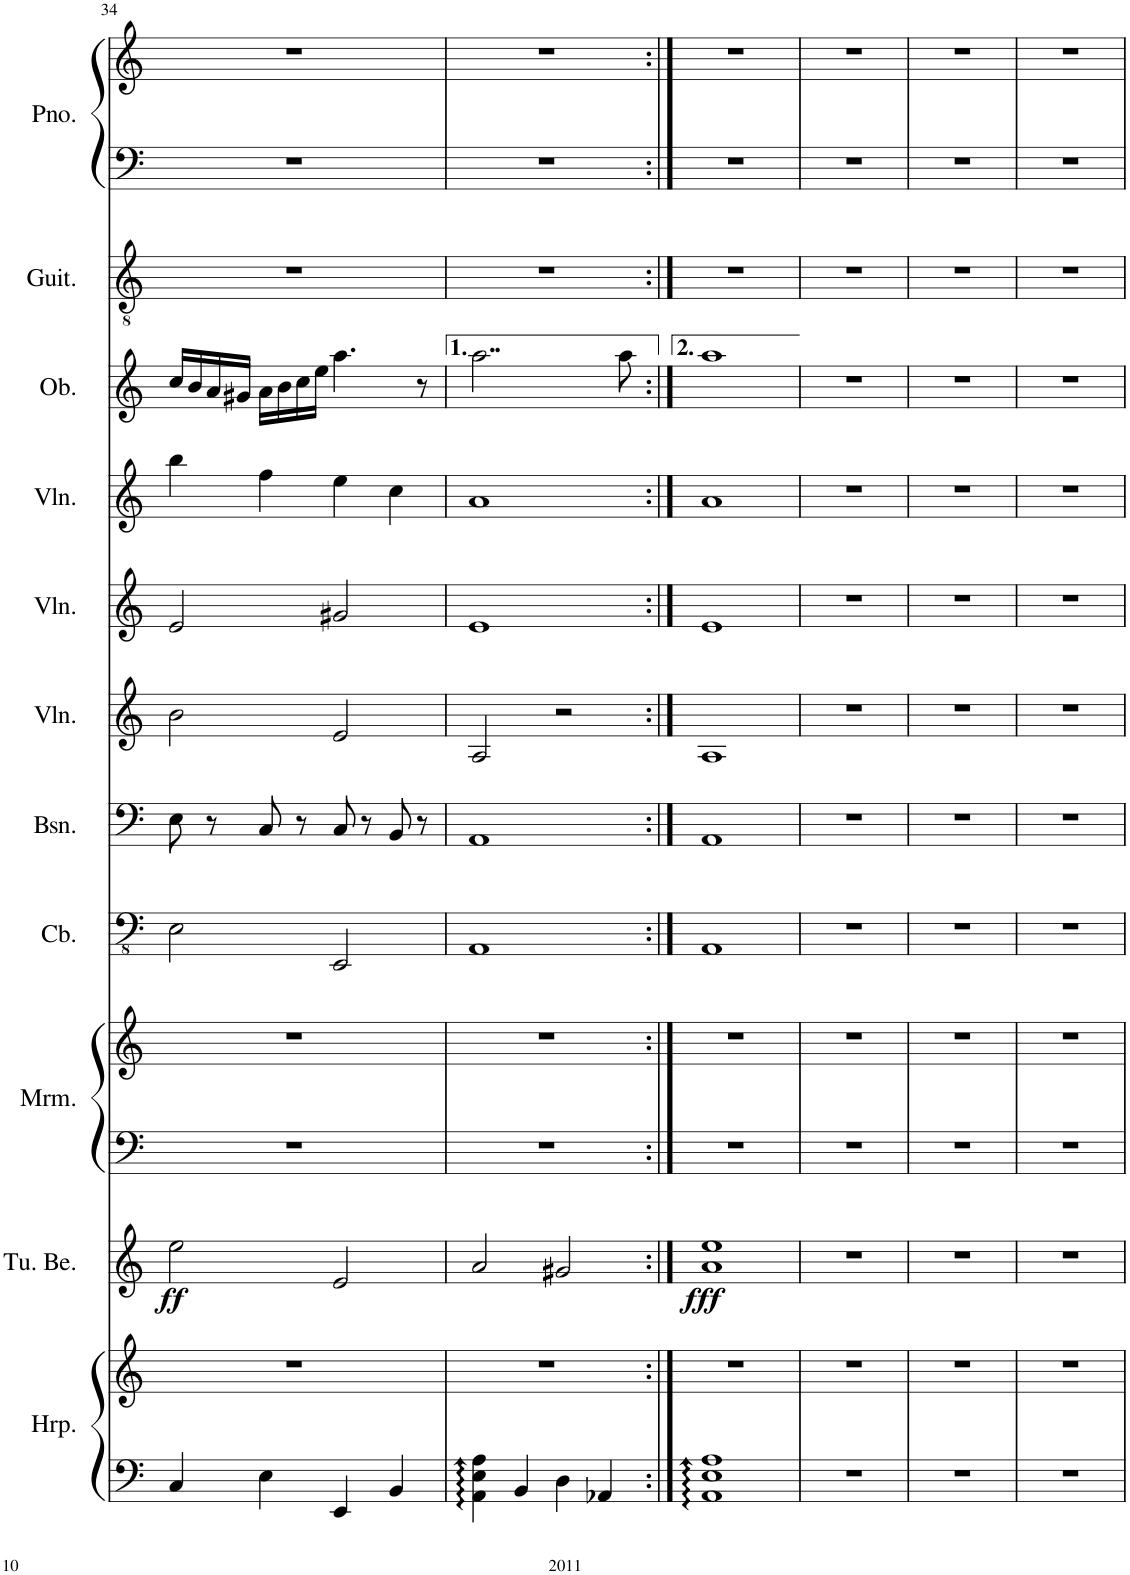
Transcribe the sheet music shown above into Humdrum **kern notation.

**kern	**kern	**kern	**dynam	**kern	**kern	**kern	**kern	**kern	**kern	**kern	**kern	**kern	**kern	**kern
*part11	*part11	*part10	*part10	*part9	*part9	*part8	*part7	*part6	*part5	*part4	*part3	*part2	*part1	*part1
*staff14	*staff13	*staff12	*staff12	*staff11	*staff10	*staff9	*staff8	*staff7	*staff6	*staff5	*staff4	*staff3	*staff2	*staff1
*I"Harp	*	*I"Tubular Bells	*	*I"Marimba	*	*I"Contrabass	*I"Bassoon	*I"Violin	*I"Violin	*I"Violin	*I"Oboe	*I"Guitar	*I"Piano	*
*I'Hrp.	*	*I'Tu. Be.	*	*I'Mrm.	*	*I'Cb.	*I'Bsn.	*I'Vln.	*I'Vln.	*I'Vln.	*I'Ob.	*I'Guit.	*I'Pno.	*
!!LO:PB:g=z
*clefF4	*clefG2	*clefG2	*	*clefF4	*clefG2	*clefFv4	*clefF4	*clefG2	*clefG2	*clefG2	*clefG2	*clefGv2	*clefF4	*clefG2
*	*	*	*	*	*	*ITrd7c12	*	*	*	*	*	*	*	*
*k[]	*k[]	*k[]	*	*k[]	*k[]	*k[]	*k[]	*k[]	*k[]	*k[]	*k[]	*k[]	*k[]	*k[]
*M4/4	*M4/4	*M4/4	*	*M4/4	*M4/4	*M4/4	*M4/4	*M4/4	*M4/4	*M4/4	*M4/4	*M4/4	*M4/4	*M4/4
=34	=34	=34	=34	=34	=34	=34	=34	=34	=34	=34	=34	=34	=34	=34
!	!	!	!LO:DY:b	!	!	!	!	!	!	!	!	!	!	!
4C/	1r	2ee\	ff	1r	1r	2EE\	8E\	2b\	2e/	4bb\	16cc/LL	1r	1r	1r
.	.	.	.	.	.	.	.	.	.	.	16b/	.	.	.
.	.	.	.	.	.	.	8r	.	.	.	16a/	.	.	.
.	.	.	.	.	.	.	.	.	.	.	16g#X/JJ	.	.	.
4E\	.	.	.	.	.	.	8C/	.	.	4ff\	16a\LL	.	.	.
.	.	.	.	.	.	.	.	.	.	.	16b\	.	.	.
.	.	.	.	.	.	.	8r	.	.	.	16cc\	.	.	.
.	.	.	.	.	.	.	.	.	.	.	16ee\JJ	.	.	.
4EE/	.	2e/	.	.	.	2EEE/	8C/	2e/	2g#X/	4ee\	4.aa\	.	.	.
.	.	.	.	.	.	.	8r	.	.	.	.	.	.	.
4BB/	.	.	.	.	.	.	8BB/	.	.	4cc\	.	.	.	.
.	.	.	.	.	.	.	8r	.	.	.	8r	.	.	.
=35	=35	=35	=35	=35	=35	=35	=35	=35	=35	=35	=35	=35	=35	=35
4AA\:: 4E\:: 4A\::	1r	2a/	.	1r	1r	1AAA	1AA	2A/	1e	1a	2..aa\	1r	1r	1r
4BB/	.	.	.	.	.	.	.	.	.	.	.	.	.	.
4D\	.	2g#X/	.	.	.	.	.	2r	.	.	.	.	.	.
4AA-X/	.	.	.	.	.	.	.	.	.	.	.	.	.	.
.	.	.	.	.	.	.	.	.	.	.	8aa\	.	.	.
=36:|!	=36:|!	=36:|!	=36:|!	=36:|!	=36:|!	=36:|!	=36:|!	=36:|!	=36:|!	=36:|!	=36:|!	=36:|!	=36:|!	=36:|!
!	!	!	!LO:DY:b	!	!	!	!	!	!	!	!	!	!	!
1AA:: 1E:: 1A::	1r	1a 1ee	fff	1r	1r	1AAA	1AA	1A	1e	1a	1aa	1r	1r	1r
=37	=37	=37	=37	=37	=37	=37	=37	=37	=37	=37	=37	=37	=37	=37
1r	1r	1r	.	1r	1r	1r	1r	1r	1r	1r	1r	1r	1r	1r
=38	=38	=38	=38	=38	=38	=38	=38	=38	=38	=38	=38	=38	=38	=38
1r	1r	1r	.	1r	1r	1r	1r	1r	1r	1r	1r	1r	1r	1r
=39	=39	=39	=39	=39	=39	=39	=39	=39	=39	=39	=39	=39	=39	=39
1r	1r	1r	.	1r	1r	1r	1r	1r	1r	1r	1r	1r	1r	1r
=	=	=	=	=	=	=	=	=	=	=	=	=	=	=
*-	*-	*-	*-	*-	*-	*-	*-	*-	*-	*-	*-	*-	*-	*-
